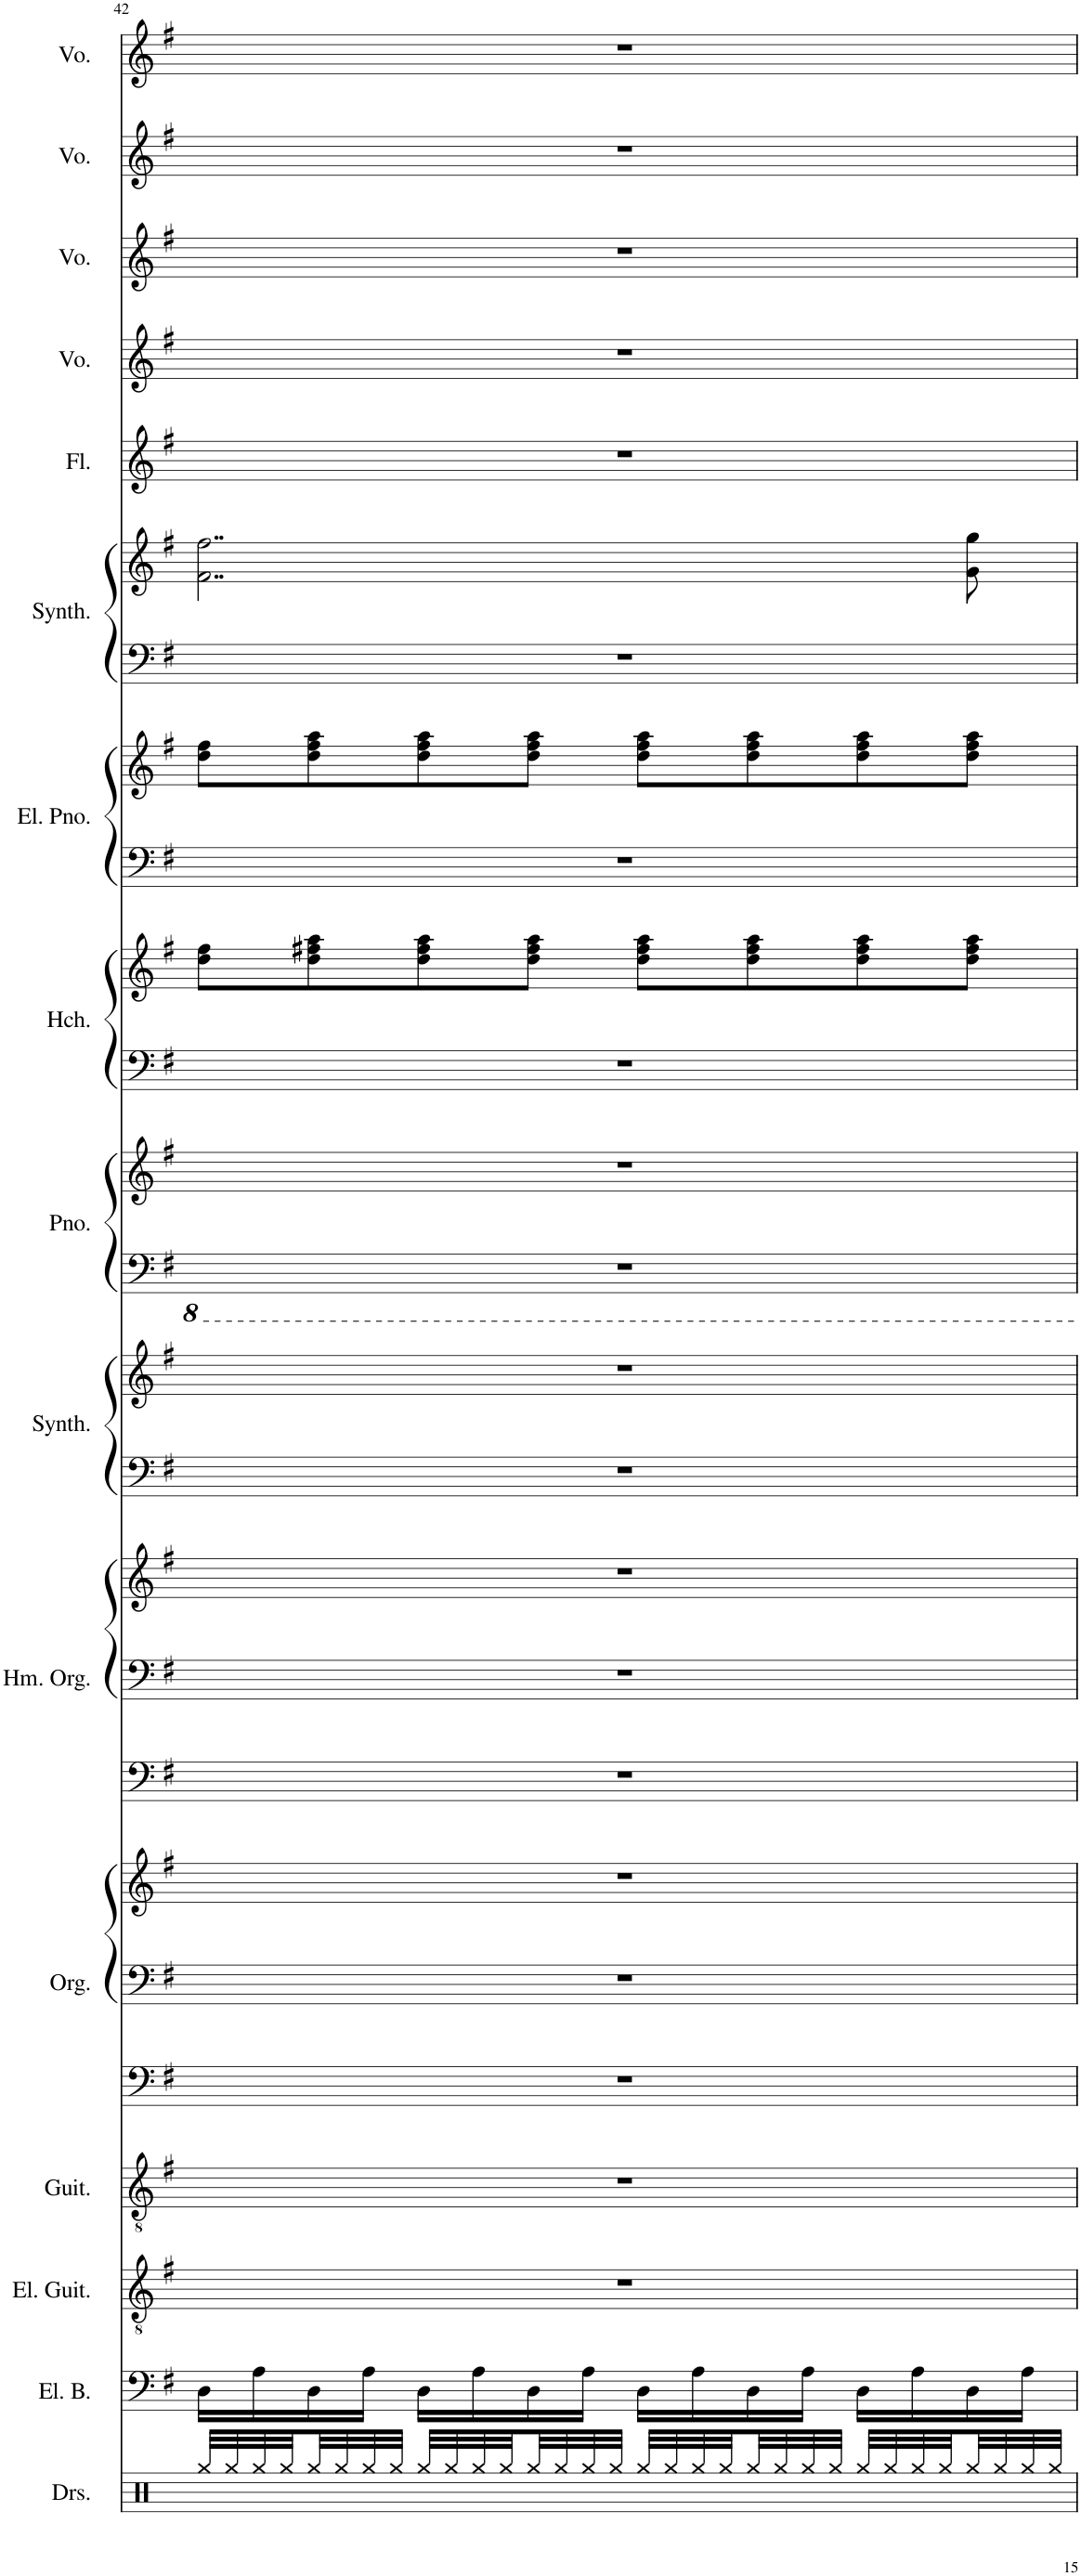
**kern	**kern	**kern	**kern	**kern	**kern	**kern	**kern	**kern	**kern	**kern	**kern	**kern	**kern	**kern	**kern	**kern	**kern	**kern	**kern	**kern	**kern	**kern	**kern	**kern
*part16	*part15	*part14	*part13	*part12	*part12	*part12	*part11	*part11	*part11	*part10	*part10	*part9	*part9	*part8	*part8	*part7	*part7	*part6	*part6	*part5	*part4	*part3	*part2	*part1
*staff25	*staff24	*staff23	*staff22	*staff21	*staff20	*staff19	*staff18	*staff17	*staff16	*staff15	*staff14	*staff13	*staff12	*staff11	*staff10	*staff9	*staff8	*staff7	*staff6	*staff5	*staff4	*staff3	*staff2	*staff1
*I"Drumset	*I"Electric Bass	*I"Electric Guitar	*I"Acoustic Guitar	*I"Organ	*	*	*I"Hammond Organ	*	*	*I"Sine Synthesizer	*	*I"Piano	*	*I"Harpsichord	*	*I"Electric Piano	*	*I"String Synthesizer	*	*I"Flute	*I"Voice	*I"Voice	*I"Voice	*I"Voice
*I'Drs.	*I'El. B.	*I'El. Guit.	*I'Guit.	*I'Org.	*	*	*I'Hm. Org.	*	*	*I'Synth.	*	*I'Pno.	*	*I'Hch.	*	*I'El. Pno.	*	*I'Synth.	*	*I'Fl.	*I'Vo.	*I'Vo.	*I'Vo.	*I'Vo.
!!LO:PB:g=z
*clefX	*clefF4	*clefGv2	*clefGv2	*clefF4	*clefF4	*clefG2	*clefF4	*clefF4	*clefG2	*clefF4	*clefG2	*clefF4	*clefG2	*clefF4	*clefG2	*clefF4	*clefG2	*clefF4	*clefG2	*clefG2	*clefG2	*clefG2	*clefG2	*clefG2
*	*Trd7c12	*	*	*	*	*	*	*	*	*	*	*	*	*	*	*	*	*	*	*	*	*	*	*
*k[]	*k[f#]	*k[f#]	*k[f#]	*k[f#]	*k[f#]	*k[f#]	*k[f#]	*k[f#]	*k[f#]	*k[f#]	*k[f#]	*k[f#]	*k[f#]	*k[f#]	*k[f#]	*k[f#]	*k[f#]	*k[f#]	*k[f#]	*k[f#]	*k[f#]	*k[f#]	*k[f#]	*k[f#]
*M4/4	*M4/4	*M4/4	*M4/4	*M4/4	*M4/4	*M4/4	*M4/4	*M4/4	*M4/4	*M4/4	*M4/4	*M4/4	*M4/4	*M4/4	*M4/4	*M4/4	*M4/4	*M4/4	*M4/4	*M4/4	*M4/4	*M4/4	*M4/4	*M4/4
=42	=42	=42	=42	=42	=42	=42	=42	=42	=42	=42	=42	=42	=42	=42	=42	=42	=42	=42	=42	=42	=42	=42	=42	=42
32Rgg/LLL	16D\LL	1r	1r	1r	1r	1r	1r	1r	1r	1r	1r	1r	1r	1r	8dd\ 8ff#\L	1r	8dd\ 8ff#\L	1r	2..f#\ 2..ff#\	1r	1r	1r	1r	1r
32Rgg/	.	.	.	.	.	.	.	.	.	.	.	.	.	.	.	.	.	.	.	.	.	.	.	.
32Rgg/	16A\	.	.	.	.	.	.	.	.	.	.	.	.	.	.	.	.	.	.	.	.	.	.	.
32Rgg/	.	.	.	.	.	.	.	.	.	.	.	.	.	.	.	.	.	.	.	.	.	.	.	.
32Rgg/	16D\	.	.	.	.	.	.	.	.	.	.	.	.	.	8dd\ 8ff#X\ 8aa\	.	8dd\ 8ff#\ 8aa\	.	.	.	.	.	.	.
32Rgg/	.	.	.	.	.	.	.	.	.	.	.	.	.	.	.	.	.	.	.	.	.	.	.	.
32Rgg/	16A\JJ	.	.	.	.	.	.	.	.	.	.	.	.	.	.	.	.	.	.	.	.	.	.	.
32Rgg/JJJ	.	.	.	.	.	.	.	.	.	.	.	.	.	.	.	.	.	.	.	.	.	.	.	.
32Rgg/LLL	16D\LL	.	.	.	.	.	.	.	.	.	.	.	.	.	8dd\ 8ff#\ 8aa\	.	8dd\ 8ff#\ 8aa\	.	.	.	.	.	.	.
32Rgg/	.	.	.	.	.	.	.	.	.	.	.	.	.	.	.	.	.	.	.	.	.	.	.	.
32Rgg/	16A\	.	.	.	.	.	.	.	.	.	.	.	.	.	.	.	.	.	.	.	.	.	.	.
32Rgg/	.	.	.	.	.	.	.	.	.	.	.	.	.	.	.	.	.	.	.	.	.	.	.	.
32Rgg/	16D\	.	.	.	.	.	.	.	.	.	.	.	.	.	8dd\ 8ff#\ 8aa\J	.	8dd\ 8ff#\ 8aa\J	.	.	.	.	.	.	.
32Rgg/	.	.	.	.	.	.	.	.	.	.	.	.	.	.	.	.	.	.	.	.	.	.	.	.
32Rgg/	16A\JJ	.	.	.	.	.	.	.	.	.	.	.	.	.	.	.	.	.	.	.	.	.	.	.
32Rgg/JJJ	.	.	.	.	.	.	.	.	.	.	.	.	.	.	.	.	.	.	.	.	.	.	.	.
32Rgg/LLL	16D\LL	.	.	.	.	.	.	.	.	.	.	.	.	.	8dd\ 8ff#\ 8aa\L	.	8dd\ 8ff#\ 8aa\L	.	.	.	.	.	.	.
32Rgg/	.	.	.	.	.	.	.	.	.	.	.	.	.	.	.	.	.	.	.	.	.	.	.	.
32Rgg/	16A\	.	.	.	.	.	.	.	.	.	.	.	.	.	.	.	.	.	.	.	.	.	.	.
32Rgg/	.	.	.	.	.	.	.	.	.	.	.	.	.	.	.	.	.	.	.	.	.	.	.	.
32Rgg/	16D\	.	.	.	.	.	.	.	.	.	.	.	.	.	8dd\ 8ff#\ 8aa\	.	8dd\ 8ff#\ 8aa\	.	.	.	.	.	.	.
32Rgg/	.	.	.	.	.	.	.	.	.	.	.	.	.	.	.	.	.	.	.	.	.	.	.	.
32Rgg/	16A\JJ	.	.	.	.	.	.	.	.	.	.	.	.	.	.	.	.	.	.	.	.	.	.	.
32Rgg/JJJ	.	.	.	.	.	.	.	.	.	.	.	.	.	.	.	.	.	.	.	.	.	.	.	.
32Rgg/LLL	16D\LL	.	.	.	.	.	.	.	.	.	.	.	.	.	8dd\ 8ff#\ 8aa\	.	8dd\ 8ff#\ 8aa\	.	.	.	.	.	.	.
32Rgg/	.	.	.	.	.	.	.	.	.	.	.	.	.	.	.	.	.	.	.	.	.	.	.	.
32Rgg/	16A\	.	.	.	.	.	.	.	.	.	.	.	.	.	.	.	.	.	.	.	.	.	.	.
32Rgg/	.	.	.	.	.	.	.	.	.	.	.	.	.	.	.	.	.	.	.	.	.	.	.	.
32Rgg/	16D\	.	.	.	.	.	.	.	.	.	.	.	.	.	8dd\ 8ff#\ 8aa\J	.	8dd\ 8ff#\ 8aa\J	.	8g\ 8gg\	.	.	.	.	.
32Rgg/	.	.	.	.	.	.	.	.	.	.	.	.	.	.	.	.	.	.	.	.	.	.	.	.
32Rgg/	16A\JJ	.	.	.	.	.	.	.	.	.	.	.	.	.	.	.	.	.	.	.	.	.	.	.
32Rgg/JJJ	.	.	.	.	.	.	.	.	.	.	.	.	.	.	.	.	.	.	.	.	.	.	.	.
=	=	=	=	=	=	=	=	=	=	=	=	=	=	=	=	=	=	=	=	=	=	=	=	=
*-	*-	*-	*-	*-	*-	*-	*-	*-	*-	*-	*-	*-	*-	*-	*-	*-	*-	*-	*-	*-	*-	*-	*-	*-
